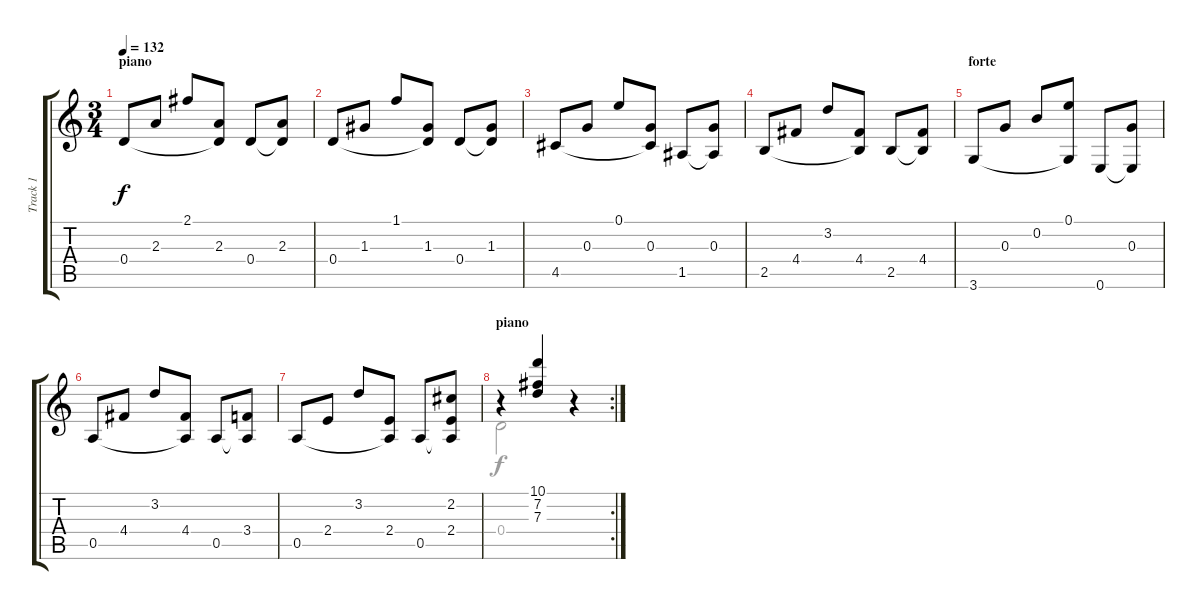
\track ("Track 1" "Track 1") {instrument acousticguitarsteel}
\staff {score tabs}
\tuning (E4 B3 G3 D3 A2 E2) {hide}
\voice
\ts (3 4)
\section ("" "piano")
\tempo 132
\clef g2
\ks c
0.4.8{dy f} 2.3.8 2.1.8 (2.3 0.4{t}).8 0.4.8 (2.3 0.4{t}).8 |
0.4.8 1.3.8 1.1.8 (1.3 0.4{t}).8 0.4.8 (1.3 0.4{t}).8 |
4.5.8 0.3.8 0.1.8 (0.3 4.5{t}).8 1.5.8 (0.3 1.5{t}).8 |
2.5.8 4.4.8 3.2.8 (4.4 2.5{t}).8 2.5.8 (4.4 2.5{t}).8 |
\section ("" "forte")
3.6.8 0.3.8 0.2.8 (0.1 3.6{t}).8 0.6.8 (0.3 0.6{t}).8 |
0.5.8 4.4.8 3.2.8 (4.4 0.5{t}).8 0.5.8 (3.4 0.5{t}).8 |
0.5.8 2.4.8 3.2.8 (2.4 0.5{t}).8 0.5.8 (2.2 2.4 0.5{t}).8 |
\rc 2
\section ("" "piano")
r.4 (10.1 7.2 7.3).4 r.4
\voice
\clef g2
\ottava regular
\simile none
\ks c
|
|
|
|
|
|
|
0.4.2 r.4
